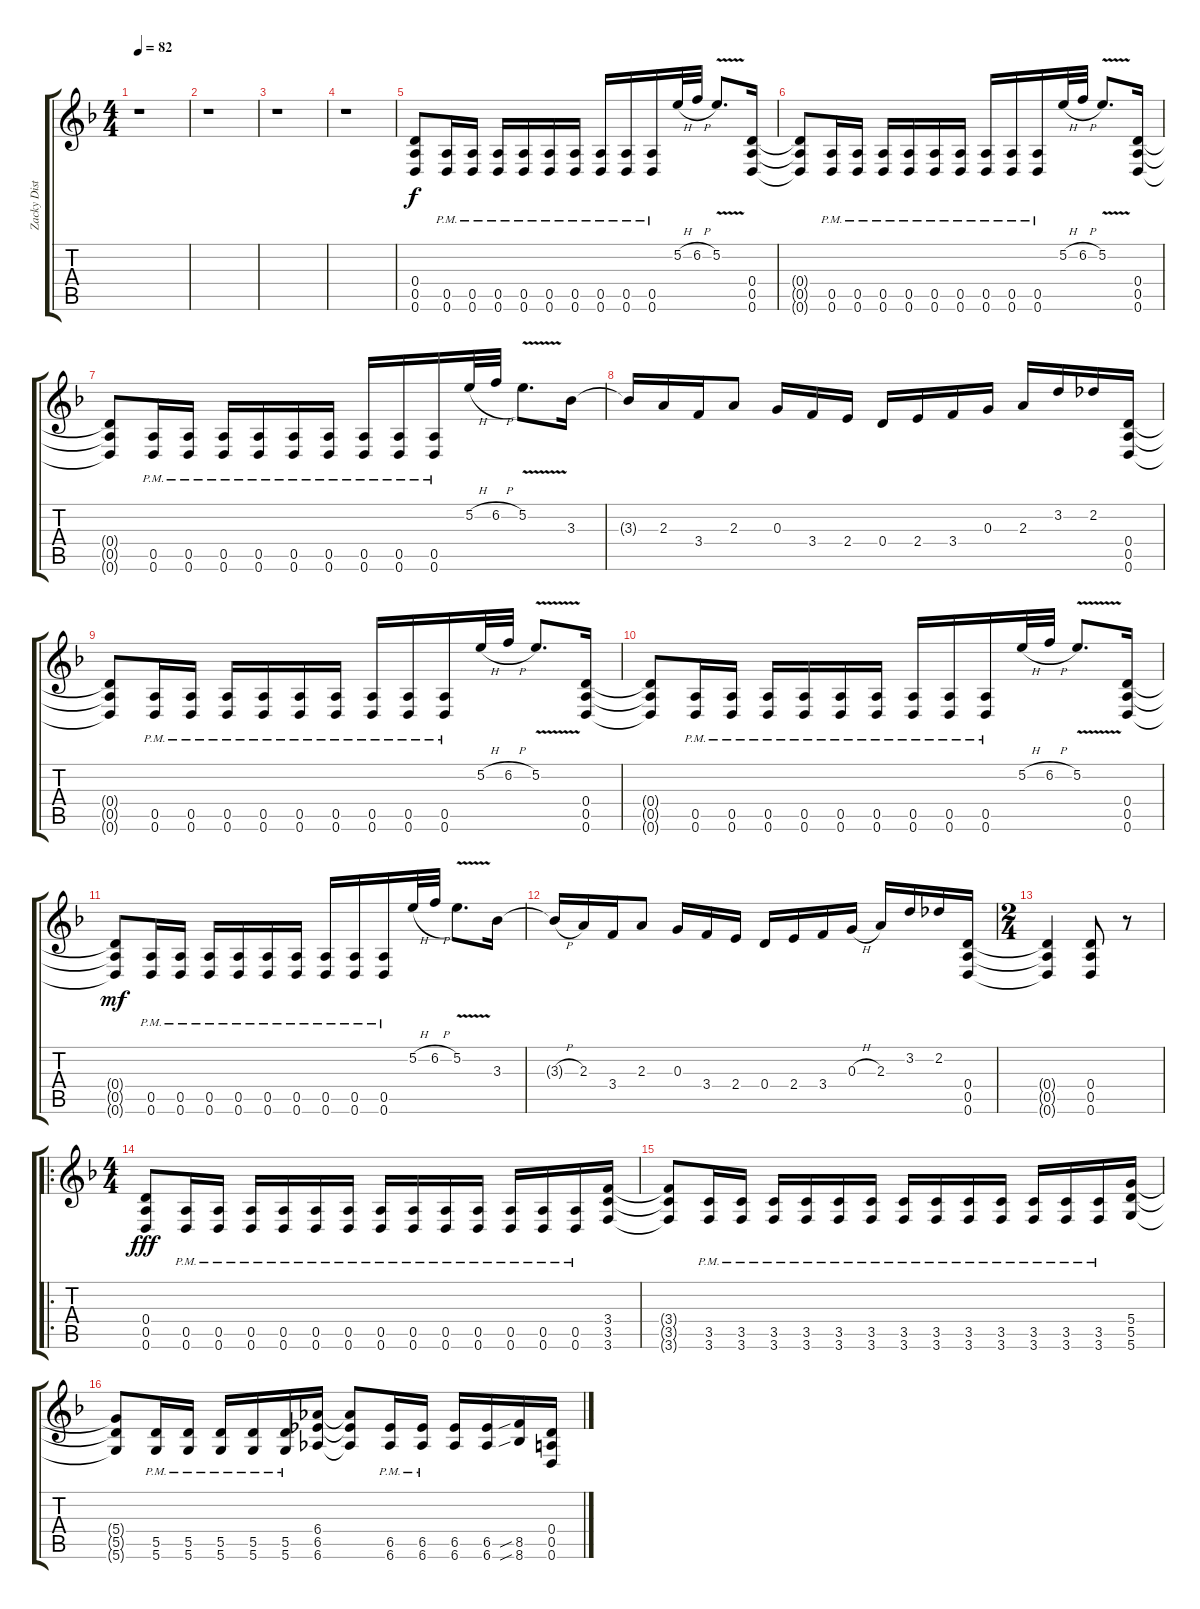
\track ("Zacky Distortion" "Zacky Dist") {instrument distortionguitar}
\staff {score tabs}
\tuning (E4 B3 G3 D3 A2 D2) {hide}
\ts (4 4)
\tempo 82
\clef g2
\ks f
r.1{dy f instrument distortionguitar} |
r.1 |
r.1 |
r.1 |
(0.4 0.5 0.6).8 (0.5{pm} 0.6{pm}).16 (0.5{pm} 0.6{pm}).16 (0.5{pm} 0.6{pm}).16 (0.5{pm} 0.6{pm}).16 (0.5{pm} 0.6{pm}).16 (0.5{pm} 0.6{pm}).16 (0.5{pm} 0.6{pm}).16 (0.5{pm} 0.6{pm}).16 (0.5{pm} 0.6{pm}).16 5.2{h}.32 6.2{h}.32 5.2{v}.8{d} (0.4 0.5 0.6).16 |
(0.4{t} 0.5{t} 0.6{t}).8 (0.5{pm} 0.6{pm}).16 (0.5{pm} 0.6{pm}).16 (0.5{pm} 0.6{pm}).16 (0.5{pm} 0.6{pm}).16 (0.5{pm} 0.6{pm}).16 (0.5{pm} 0.6{pm}).16 (0.5{pm} 0.6{pm}).16 (0.5{pm} 0.6{pm}).16 (0.5{pm} 0.6{pm}).16 5.2{h}.32 6.2{h}.32 5.2{v}.8{d} (0.4 0.5 0.6).16 |
(0.4{t} 0.5{t} 0.6{t}).8 (0.5{pm} 0.6{pm}).16 (0.5{pm} 0.6{pm}).16 (0.5{pm} 0.6{pm}).16 (0.5{pm} 0.6{pm}).16 (0.5{pm} 0.6{pm}).16 (0.5{pm} 0.6{pm}).16 (0.5{pm} 0.6{pm}).16 (0.5{pm} 0.6{pm}).16 (0.5{pm} 0.6{pm}).16 5.2{h}.32 6.2{h}.32 5.2{v}.8{d} 3.3.16 |
3.3{t}.16 2.3.16 3.4.16 2.3.8 0.3.16 3.4.16 2.4.16 0.4.16 2.4.16 3.4.16 0.3.16 2.3.16 3.2.16 2.2.16 (0.4 0.5 0.6).16 |
(0.4{t} 0.5{t} 0.6{t}).8 (0.5{pm} 0.6{pm}).16 (0.5{pm} 0.6{pm}).16 (0.5{pm} 0.6{pm}).16 (0.5{pm} 0.6{pm}).16 (0.5{pm} 0.6{pm}).16 (0.5{pm} 0.6{pm}).16 (0.5{pm} 0.6{pm}).16 (0.5{pm} 0.6{pm}).16 (0.5{pm} 0.6{pm}).16 5.2{h}.32 6.2{h}.32 5.2{v}.8{d} (0.4 0.5 0.6).16 |
(0.4{t} 0.5{t} 0.6{t}).8 (0.5{pm} 0.6{pm}).16 (0.5{pm} 0.6{pm}).16 (0.5{pm} 0.6{pm}).16 (0.5{pm} 0.6{pm}).16 (0.5{pm} 0.6{pm}).16 (0.5{pm} 0.6{pm}).16 (0.5{pm} 0.6{pm}).16 (0.5{pm} 0.6{pm}).16 (0.5{pm} 0.6{pm}).16 5.2{h}.32 6.2{h}.32 5.2{v}.8{d} (0.4 0.5 0.6).16 |
(0.4{t} 0.5{t} 0.6{t}).8{dy mf} (0.5{pm} 0.6{pm}).16 (0.5{pm} 0.6{pm}).16 (0.5{pm} 0.6{pm}).16 (0.5{pm} 0.6{pm}).16 (0.5{pm} 0.6{pm}).16 (0.5{pm} 0.6{pm}).16 (0.5{pm} 0.6{pm}).16 (0.5{pm} 0.6{pm}).16 (0.5{pm} 0.6{pm}).16 5.2{h}.32 6.2{h}.32 5.2{v}.8{d} 3.3.16 |
3.3{h t}.16 2.3.16 3.4.16 2.3.8 0.3.16 3.4.16 2.4.16 0.4.16 2.4.16 3.4.16 0.3{h}.16 2.3.16 3.2.16 2.2.16 (0.4 0.5 0.6).16 |
\ts (2 4)
(0.4{t} 0.5{t} 0.6{t}).4 (0.4 0.5 0.6).8 r.8 |
\ro
\ts (4 4)
(0.4 0.5 0.6).8{dy fff} (0.5{pm} 0.6{pm}).16 (0.5{pm} 0.6{pm}).16 (0.5{pm} 0.6{pm}).16 (0.5{pm} 0.6{pm}).16 (0.5{pm} 0.6{pm}).16 (0.5{pm} 0.6{pm}).16 (0.5{pm} 0.6{pm}).16 (0.5{pm} 0.6{pm}).16 (0.5{pm} 0.6{pm}).16 (0.5{pm} 0.6{pm}).16 (0.5{pm} 0.6{pm}).16 (0.5{pm} 0.6{pm}).16 (0.5{pm} 0.6{pm}).16 (3.4 3.5 3.6).16 |
(3.4{t} 3.5{t} 3.6{t}).8 (3.5{pm} 3.6{pm}).16 (3.5{pm} 3.6{pm}).16 (3.5{pm} 3.6{pm}).16 (3.5{pm} 3.6{pm}).16 (3.5{pm} 3.6{pm}).16 (3.5{pm} 3.6{pm}).16 (3.5{pm} 3.6{pm}).16 (3.5{pm} 3.6{pm}).16 (3.5{pm} 3.6{pm}).16 (3.5{pm} 3.6{pm}).16 (3.5{pm} 3.6{pm}).16 (3.5{pm} 3.6{pm}).16 (3.5{pm} 3.6{pm}).16 (5.4 5.5 5.6).16 |
(5.4{t} 5.5{t} 5.6{t}).8 (5.5{pm} 5.6{pm}).16 (5.5{pm} 5.6{pm}).16 (5.5{pm} 5.6{pm}).16 (5.5{pm} 5.6{pm}).16 (5.5{pm} 5.6{pm}).16 (6.4 6.5 6.6).16 (6.4{t} 6.5{t} 6.6{t}).8 (6.5{pm} 6.6{pm}).16 (6.5{pm} 6.6{pm}).16 (6.5 6.6).16 (6.5 6.6).16 (8.5{sib} 8.6{sib}).16 (0.4 0.5 0.6).16
